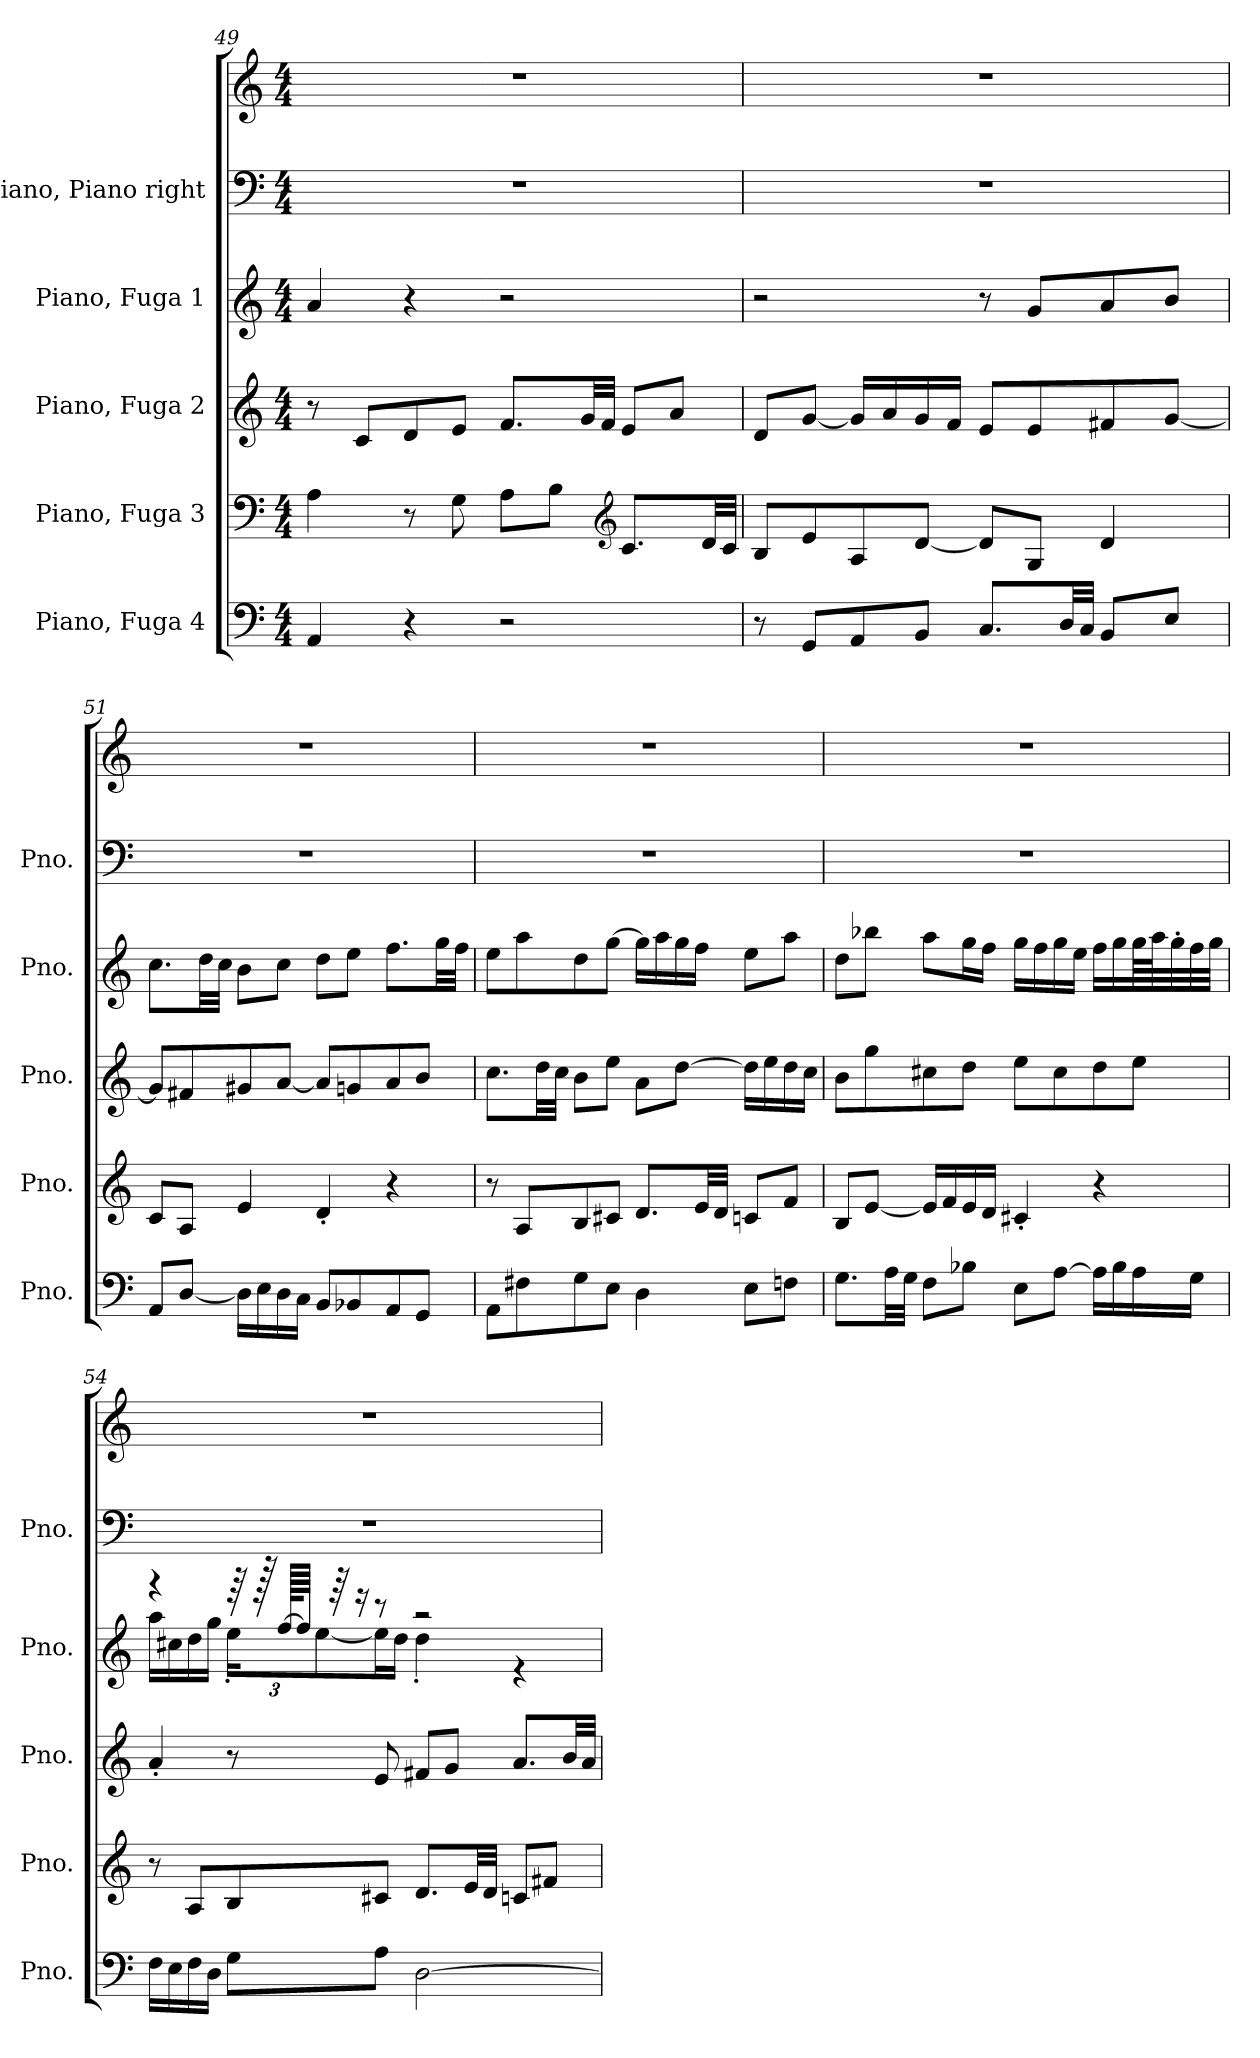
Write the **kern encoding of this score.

**kern	**kern	**kern	**kern	**kern	**kern
*part5	*part4	*part3	*part2	*part1	*part1
*staff6	*staff5	*staff4	*staff3	*staff2	*staff1
*I"Piano, Fuga 4	*I"Piano, Fuga 3	*I"Piano, Fuga 2	*I"Piano, Fuga 1	*I"Piano, Piano right	*
*I'Pno.	*I'Pno.	*I'Pno.	*I'Pno.	*I'Pno.	*
!!LO:PB:g=z
*clefF4	*clefF4	*clefG2	*clefG2	*clefF4	*clefG2
*k[]	*k[]	*k[]	*k[]	*k[]	*k[]
*M4/4	*M4/4	*M4/4	*M4/4	*M4/4	*M4/4
*MM62	*MM62	*MM62	*MM62	*MM62	*MM62
=49	=49	=49	=49	=49	=49
*	*	*	*	*	*^
*	*	*	*	*	*	*^
*	*	*	*	*	*	*	*^
*	*	*	*	*	*	*	*	*^
4AA/	4A\	8r	4a/	1r	1r	4.ryy	2ryy	2ryy	2.ryy
.	.	8c/L	.	.	.	.	.	.	.
4r	8r	8d/	4r	.	.	.	.	.	.
*	*	*	*	*	*MM60	*	*	*	*
.	8G\	8e/J	.	.	.	2ryy	.	.	.
*	*	*	*	*	*MM63	*	*	*	*
2r	8A\L	8.f/L	2r	.	.	.	2ryy	8.ryy	.
.	8B\J	.	.	.	.	.	.	.	.
*	*	*	*	*	*MM66	*	*	*	*
.	.	32g/LL	.	.	.	.	.	4ryy	.
.	.	32f/JJJ	.	.	.	.	.	.	.
*	*clefG2	*	*	*	*	*	*	*	*
*	*	*	*	*	*MM63	*	*	*	*
.	8.c/L	8e/L	.	.	.	.	.	.	4ryy
.	.	8a/J	.	.	.	8ryy	.	.	.
.	32d/LL	.	.	.	.	.	.	16ryy	.
.	32c/JJJ	.	.	.	.	.	.	.	.
*	*	*	*	*	*v	*v	*v	*v	*v
=50	=50	=50	=50	=50	=50
*	*	*	*	*	*MM61
*	*	*	*	*	*^
*	*	*	*	*	*	*^
*	*	*	*	*	*	*	*^
*	*	*	*	*	*	*	*	*^
*	*	*	*	*	*	*	*	*	*^
8r	8B/L	8d/L	2r	1r	1r	8ryy	4ryy	4..ryy	2ryy	2..ryy
*	*	*	*	*	*MM63	*	*	*	*	*
8GG/L	8e/	[8g/J	.	.	.	2..ryy	.	.	.	.
8AA/	8A/	16g/LL]	.	.	.	.	16ryy	.	.	.
*	*	*	*	*	*MM65	*	*	*	*	*
.	.	16a/	.	.	.	.	2ryy	.	.	.
8BB/J	[8d/J	16g/	.	.	.	.	.	.	.	.
*	*	*	*	*	*MM61	*	*	*	*	*
.	.	16f/JJ	.	.	.	.	.	2ryy	.	.
*	*	*	*	*	*MM63	*	*	*	*	*
8.C/L	8d/L]	8e/L	8r	.	.	.	.	.	2ryy	.
.	8G/J	8e/	8g/L	.	.	.	.	.	.	.
32D/LL	.	.	.	.	.	.	.	.	.	.
32C/JJJ	.	.	.	.	.	.	.	.	.	.
8BB/L	4d/	8f#X/	8a/	.	.	.	.	.	.	.
.	.	.	.	.	.	.	8.ryy	.	.	.
*	*	*	*	*	*MM61	*	*	*	*	*
8E/J	.	[8g/J	8b/J	.	.	.	.	.	.	8ryy
.	.	.	.	.	.	.	.	16ryy	.	.
*	*	*	*	*	*v	*v	*v	*v	*v	*v
=51	=51	=51	=51	=51	=51
*	*	*	*	*	*MM63
*	*	*	*	*	*^
*	*	*	*	*	*	*^
*	*	*	*	*	*	*	*^
*	*	*	*	*	*	*	*	*^
8AA/L	8c/L	8g/L]	8.cc\L	1r	1r	8.ryy	4ryy	4.ryy	2.ryy
[8D/J	8A/J	8f#X/	.	.	.	.	.	.	.
*	*	*	*	*	*MM66	*	*	*	*
.	.	.	32dd\LL	.	.	2ryy	.	.	.
.	.	.	32cc\JJJ	.	.	.	.	.	.
*	*	*	*	*	*MM61	*	*	*	*
16D\LL]	4e/	8g#X/	8b\L	.	.	.	2.ryy	.	.
16E\	.	.	.	.	.	.	.	.	.
*	*	*	*	*	*MM63	*	*	*	*
16D\	.	[8a/J	8cc\J	.	.	.	.	2ryy	.
16C\JJ	.	.	.	.	.	.	.	.	.
8BB/L	4d'/	8a/L]	8dd\L	.	.	.	.	.	.
8BB-X/	.	8gn/	8ee\J	.	.	.	.	.	.
*	*	*	*	*	*MM60	*	*	*	*
.	.	.	.	.	.	4ryy	.	.	.
*	*	*	*	*	*MM63	*	*	*	*
8AA/	4r	8a/	8.ff\L	.	.	.	.	.	4ryy
8GG/J	.	8b/J	.	.	.	.	.	8ryy	.
*	*	*	*	*	*MM65	*	*	*	*
.	.	.	32gg\LL	.	.	16ryy	.	.	.
.	.	.	32ff\JJJ	.	.	.	.	.	.
*	*	*	*	*	*v	*v	*v	*v	*v
!!LO:LB:g=z
=52	=52	=52	=52	=52	=52
*	*	*	*	*	*MM61
*	*	*	*	*	*^
*	*	*	*	*	*	*^
*	*	*	*	*	*	*	*^
8AA\L	8r	8.cc\L	8ee\L	1r	1r	8ryy	2ryy	2.ryy
*	*	*	*	*	*MM63	*	*	*
8F#X\	8A/L	.	8aa\	.	.	2..ryy	.	.
.	.	32dd\LL	.	.	.	.	.	.
.	.	32cc\JJJ	.	.	.	.	.	.
8G\	8B/	8b\L	8dd\	.	.	.	.	.
8E\J	8c#X/J	8ee\J	[8gg\J	.	.	.	.	.
4D\	8.d/L	8a\L	16gg\LL]	.	.	.	8ryy	.
.	.	.	16aa\	.	.	.	.	.
*	*	*	*	*	*MM66	*	*	*
.	.	[8dd\J	16gg\	.	.	.	4.ryy	.
.	32e/LL	.	16ff\JJ	.	.	.	.	.
.	32d/JJJ	.	.	.	.	.	.	.
*	*	*	*	*	*MM63	*	*	*
8E\L	8cn/L	16dd\LL]	8ee\L	.	.	.	.	4ryy
.	.	16ee\	.	.	.	.	.	.
8Fn\J	8f/J	16dd\	8aa\J	.	.	.	.	.
.	.	16cc\JJ	.	.	.	.	.	.
=53	=53	=53	=53	=53	=53	=53	=53	=53
*	*	*	*	*	*MM61	*	*	*
8.G\L	8B/L	8b\L	8dd\L	1r	1r	4ryy	4.ryy	2ryy
.	[8e/J	8gg\	8bb-X\J	.	.	.	.	.
32A\LL	.	.	.	.	.	.	.	.
32G\JJJ	.	.	.	.	.	.	.	.
*	*	*	*	*	*MM63	*	*	*
8F\L	16e/LL]	8cc#X\	8aa\L	.	.	2.ryy	.	.
.	16f/	.	.	.	.	.	.	.
*	*	*	*	*	*MM65	*	*	*
8B-X\J	16e/	8dd\J	16gg\L	.	.	.	2ryy	.
.	16d/JJ	.	16ff\JJ	.	.	.	.	.
*	*	*	*	*	*MM63	*	*	*
8E\L	4c#X'/	8ee\L	16gg\LL	.	.	.	.	2ryy
.	.	.	16ff\	.	.	.	.	.
[8A\J	.	8cc#\	16gg\	.	.	.	.	.
.	.	.	16ee\JJ	.	.	.	.	.
16A\LL]	4r	8dd\	16ff\LL	.	.	.	.	.
16B-\	.	.	16gg\	.	.	.	.	.
*	*	*	*	*	*MM60	*	*	*
16A\	.	8ee\J	64gg\LL	.	.	.	8ryy	.
.	.	.	64aa\J	.	.	.	.	.
.	.	.	32gg'\	.	.	.	.	.
16G\JJ	.	.	32ff\	.	.	.	.	.
.	.	.	32gg\JJJ	.	.	.	.	.
*	*	*	*	*	*v	*v	*v	*v
!!LO:PB:g=z
=54	=54	=54	=54	=54	=54
*	*	*	*	*	*MM63
*	*	*	*^	*	*^
*	*	*	*	*	*	*	*^
16F\LL	8r	4a'/	4r	16aa\LL	1r	1r	8.ryy	2.ryy
16E\	.	.	.	16cc#X\	.	.	.	.
16F\	8A/L	.	.	16dd\	.	.	.	.
*	*	*	*	*	*	*MM60	*	*
16D\JJ	.	.	.	16gg\JJ	.	.	2ryy	.
*	*	*	*	*Xbrackettup	*	*	*	*
8G\L	8B/	8r	64r	24ee'\KL	.	.	.	.
.	.	.	128r	.	.	.	.	.
.	.	.	[128ff/KLLLL	.	.	.	.	.
.	.	.	64ff/JJJJ]	.	.	.	.	.
.	.	.	.	[12ee\	.	.	.	.
.	.	.	64r	.	.	.	.	.
.	.	.	16r	.	.	.	.	.
8A\J	8c#X/J	8e/	8r	16ee\L]	.	.	.	.
.	.	.	.	16dd\JJ	.	.	.	.
[2D\	8.d/L	8f#X/L	2r	4dd'\	.	.	.	.
.	.	8g/J	.	.	.	.	.	.
.	32e/LL	.	.	.	.	.	4ryy	.
.	32d/JJJ	.	.	.	.	.	.	.
*	*	*	*	*	*	*MM63	*	*
.	8cn/L	8.a/L	.	4r	.	.	.	4ryy
.	8f#X/J	.	.	.	.	.	.	.
.	.	32b/LL	.	.	.	.	16ryy	.
.	.	32a/JJJ	.	.	.	.	.	.
*	*	*	*v	*v	*	*v	*v	*v
=	=	=	=	=	=
*-	*-	*-	*-	*-	*-
